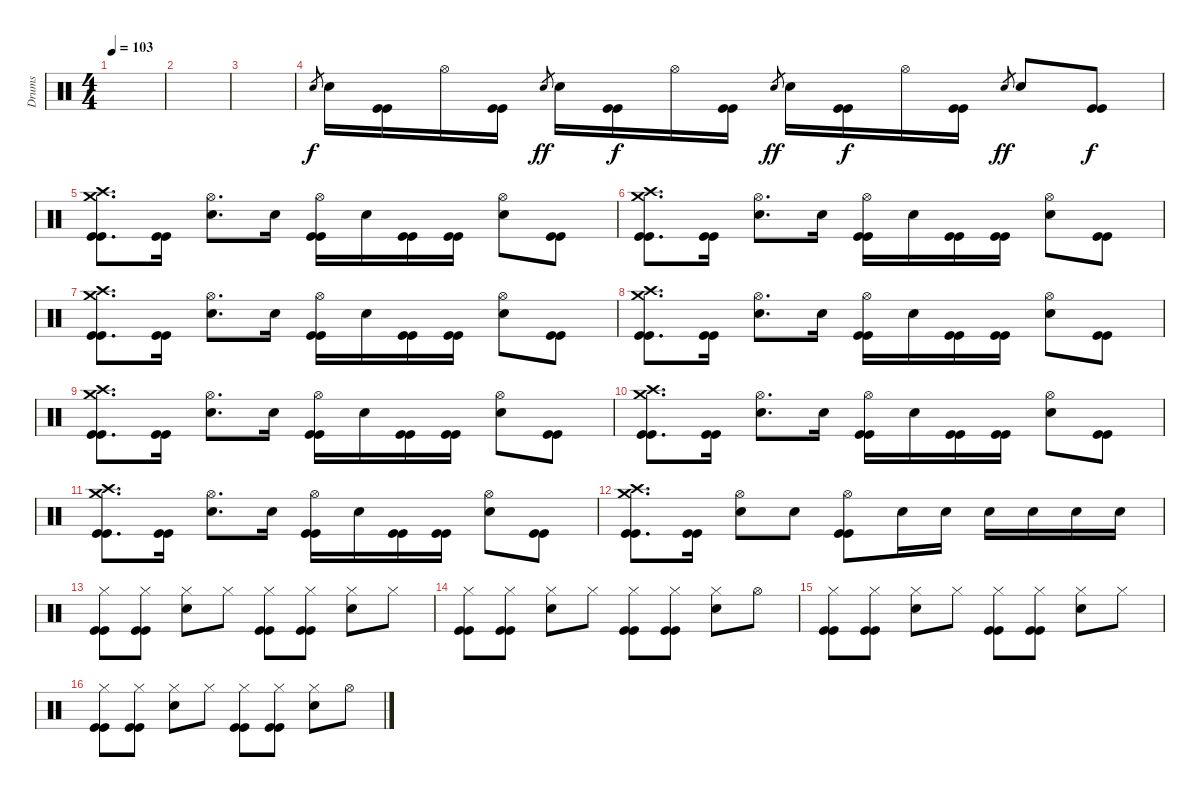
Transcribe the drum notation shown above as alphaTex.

\track ("Drums" "Drums") {instrument percussion}
\staff {score}
\articulation defaults
\ts (4 4)
\tempo 103
\clef neutral
\ks c
|
|
|
"Electric Snare (hit)".8{gr} "Electric Snare (hit)".16 ("Kick (hit)" "Kick (hit)").16{dy f} "Hi-Hat (open)".16 ("Kick (hit)" "Kick (hit)").16 "Electric Snare (hit)".8{gr dy ff} "Electric Snare (hit)".16 ("Kick (hit)" "Kick (hit)").16{dy f} "Hi-Hat (open)".16 ("Kick (hit)" "Kick (hit)").16 "Electric Snare (hit)".8{gr dy ff} "Electric Snare (hit)".16 ("Kick (hit)" "Kick (hit)").16{dy f} "Hi-Hat (open)".16 ("Kick (hit)" "Kick (hit)").16 "Electric Snare (hit)".8{gr dy ff} "Electric Snare (hit)".8 ("Kick (hit)" "Kick (hit)").8{dy f} |
("Crash high (hit)" "Crash medium (hit)" "Kick (hit)" "Kick (hit)").8{d} ("Kick (hit)" "Kick (hit)").16 ("Hi-Hat (open)" "Electric Snare (hit)").8{d} "Electric Snare (hit)".16 ("Hi-Hat (open)" "Kick (hit)" "Kick (hit)").16 "Electric Snare (hit)".16 ("Kick (hit)" "Kick (hit)").16 ("Kick (hit)" "Kick (hit)").16 ("Hi-Hat (open)" "Electric Snare (hit)").8 ("Kick (hit)" "Kick (hit)").8 |
("Crash high (hit)" "Crash medium (hit)" "Kick (hit)" "Kick (hit)").8{d} ("Kick (hit)" "Kick (hit)").16 ("Hi-Hat (open)" "Electric Snare (hit)").8{d} "Electric Snare (hit)".16 ("Hi-Hat (open)" "Kick (hit)" "Kick (hit)").16 "Electric Snare (hit)".16 ("Kick (hit)" "Kick (hit)").16 ("Kick (hit)" "Kick (hit)").16 ("Hi-Hat (open)" "Electric Snare (hit)").8 ("Kick (hit)" "Kick (hit)").8 |
("Crash high (hit)" "Crash medium (hit)" "Kick (hit)" "Kick (hit)").8{d} ("Kick (hit)" "Kick (hit)").16 ("Hi-Hat (open)" "Electric Snare (hit)").8{d} "Electric Snare (hit)".16 ("Hi-Hat (open)" "Kick (hit)" "Kick (hit)").16 "Electric Snare (hit)".16 ("Kick (hit)" "Kick (hit)").16 ("Kick (hit)" "Kick (hit)").16 ("Hi-Hat (open)" "Electric Snare (hit)").8 ("Kick (hit)" "Kick (hit)").8 |
("Crash high (hit)" "Crash medium (hit)" "Kick (hit)" "Kick (hit)").8{d} ("Kick (hit)" "Kick (hit)").16 ("Hi-Hat (open)" "Electric Snare (hit)").8{d} "Electric Snare (hit)".16 ("Hi-Hat (open)" "Kick (hit)" "Kick (hit)").16 "Electric Snare (hit)".16 ("Kick (hit)" "Kick (hit)").16 ("Kick (hit)" "Kick (hit)").16 ("Hi-Hat (open)" "Electric Snare (hit)").8 ("Kick (hit)" "Kick (hit)").8 |
("Crash high (hit)" "Crash medium (hit)" "Kick (hit)" "Kick (hit)").8{d} ("Kick (hit)" "Kick (hit)").16 ("Hi-Hat (open)" "Electric Snare (hit)").8{d} "Electric Snare (hit)".16 ("Hi-Hat (open)" "Kick (hit)" "Kick (hit)").16 "Electric Snare (hit)".16 ("Kick (hit)" "Kick (hit)").16 ("Kick (hit)" "Kick (hit)").16 ("Hi-Hat (open)" "Electric Snare (hit)").8 ("Kick (hit)" "Kick (hit)").8 |
("Crash high (hit)" "Crash medium (hit)" "Kick (hit)" "Kick (hit)").8{d} ("Kick (hit)" "Kick (hit)").16 ("Hi-Hat (open)" "Electric Snare (hit)").8{d} "Electric Snare (hit)".16 ("Hi-Hat (open)" "Kick (hit)" "Kick (hit)").16 "Electric Snare (hit)".16 ("Kick (hit)" "Kick (hit)").16 ("Kick (hit)" "Kick (hit)").16 ("Hi-Hat (open)" "Electric Snare (hit)").8 ("Kick (hit)" "Kick (hit)").8 |
("Crash high (hit)" "Crash medium (hit)" "Kick (hit)" "Kick (hit)").8{d} ("Kick (hit)" "Kick (hit)").16 ("Hi-Hat (open)" "Electric Snare (hit)").8{d} "Electric Snare (hit)".16 ("Hi-Hat (open)" "Kick (hit)" "Kick (hit)").16 "Electric Snare (hit)".16 ("Kick (hit)" "Kick (hit)").16 ("Kick (hit)" "Kick (hit)").16 ("Hi-Hat (open)" "Electric Snare (hit)").8 ("Kick (hit)" "Kick (hit)").8 |
("Crash high (hit)" "Crash medium (hit)" "Kick (hit)" "Kick (hit)").8{d} ("Kick (hit)" "Kick (hit)").16 ("Hi-Hat (open)" "Electric Snare (hit)").8 "Electric Snare (hit)".8 ("Hi-Hat (open)" "Kick (hit)" "Kick (hit)").8 "Electric Snare (hit)".16 "Electric Snare (hit)".16 "Electric Snare (hit)".16 "Electric Snare (hit)".16 "Electric Snare (hit)".16 "Electric Snare (hit)".16 |
("Hi-Hat (closed)" "Kick (hit)" "Kick (hit)").8 ("Hi-Hat (closed)" "Kick (hit)" "Kick (hit)").8 ("Hi-Hat (closed)" "Electric Snare (hit)").8 "Hi-Hat (closed)".8 ("Hi-Hat (closed)" "Kick (hit)" "Kick (hit)").8 ("Hi-Hat (closed)" "Kick (hit)" "Kick (hit)").8 ("Hi-Hat (closed)" "Electric Snare (hit)").8 "Hi-Hat (closed)".8 |
("Hi-Hat (closed)" "Kick (hit)" "Kick (hit)").8 ("Hi-Hat (closed)" "Kick (hit)" "Kick (hit)").8 ("Hi-Hat (closed)" "Electric Snare (hit)").8 "Hi-Hat (closed)".8 ("Hi-Hat (closed)" "Kick (hit)" "Kick (hit)").8 ("Hi-Hat (closed)" "Kick (hit)" "Kick (hit)").8 ("Hi-Hat (closed)" "Electric Snare (hit)").8 "Hi-Hat (open)".8 |
("Hi-Hat (closed)" "Kick (hit)" "Kick (hit)").8 ("Hi-Hat (closed)" "Kick (hit)" "Kick (hit)").8 ("Hi-Hat (closed)" "Electric Snare (hit)").8 "Hi-Hat (closed)".8 ("Hi-Hat (closed)" "Kick (hit)" "Kick (hit)").8 ("Hi-Hat (closed)" "Kick (hit)" "Kick (hit)").8 ("Hi-Hat (closed)" "Electric Snare (hit)").8 "Hi-Hat (closed)".8 |
("Hi-Hat (closed)" "Kick (hit)" "Kick (hit)").8 ("Hi-Hat (closed)" "Kick (hit)" "Kick (hit)").8 ("Hi-Hat (closed)" "Electric Snare (hit)").8 "Hi-Hat (closed)".8 ("Hi-Hat (closed)" "Kick (hit)" "Kick (hit)").8 ("Hi-Hat (closed)" "Kick (hit)" "Kick (hit)").8 ("Hi-Hat (closed)" "Electric Snare (hit)").8 "Hi-Hat (open)".8
